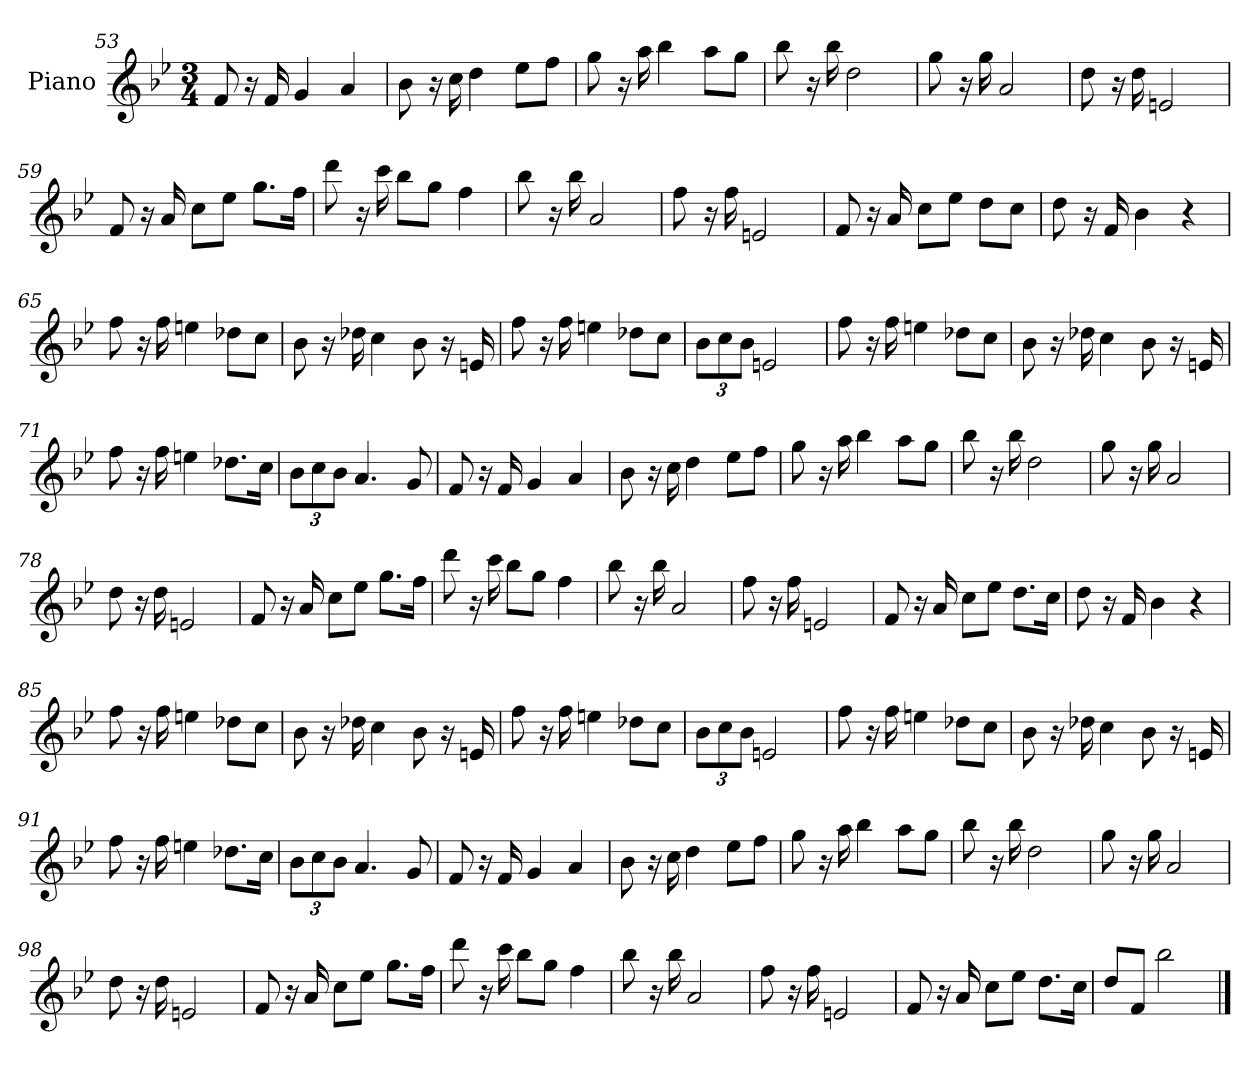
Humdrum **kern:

**kern
*part1
*staff1
*I"Piano
*I'Pno
*clefG2
*k[b-e-]
*B-:
*M3/4
=53
8f
16r
16f
4g
4a
=54
8b-
16r
16cc
4dd
8ee-\L
8ff\J
=55
8gg
16r
16aa
4bb-
8aa\L
8gg\J
=56
8bb-
16r
16bb-
2dd
=57
8gg
16r
16gg
2a
=58
8dd
16r
16dd
2en
=59
8f
16r
16a
8cc\L
8ee-\J
8.gg\L
16ff\Jk
=60
8ddd
16r
16ccc
8bb-\L
8gg\J
4ff
=61
8bb-
16r
16bb-
2a
=62
8ff
16r
16ff
2en
=63
8f
16r
16a
8cc\L
8ee-\J
8dd\L
8cc\J
=64
8dd
16r
16f
4b-
4r
=65
8ff
16r
16ff
4een
8dd-X\L
8cc\J
=66
8b-
16r
16dd-X
4cc
8b-
16r
16en
=67
8ff
16r
16ff
4een
8dd-X\L
8cc\J
=68
12b-\L
12cc\
12b-\J
2en
=69
8ff
16r
16ff
4een
8dd-X\L
8cc\J
=70
8b-
16r
16dd-X
4cc
8b-
16r
16en
=71
8ff
16r
16ff
4een
8.dd-X\L
16cc\Jk
=72
12b-\L
12cc\
12b-\J
4.a
8g
=73
8f
16r
16f
4g
4a
=74
8b-
16r
16cc
4dd
8ee-\L
8ff\J
=75
8gg
16r
16aa
4bb-
8aa\L
8gg\J
=76
8bb-
16r
16bb-
2dd
=77
8gg
16r
16gg
2a
=78
8dd
16r
16dd
2en
=79
8f
16r
16a
8cc\L
8ee-\J
8.gg\L
16ff\Jk
=80
8ddd
16r
16ccc
8bb-\L
8gg\J
4ff
=81
8bb-
16r
16bb-
2a
=82
8ff
16r
16ff
2en
=83
8f
16r
16a
8cc\L
8ee-\J
8.dd\L
16cc\Jk
=84
8dd
16r
16f
4b-
4r
=85
8ff
16r
16ff
4een
8dd-X\L
8cc\J
=86
8b-
16r
16dd-X
4cc
8b-
16r
16en
=87
8ff
16r
16ff
4een
8dd-X\L
8cc\J
=88
12b-\L
12cc\
12b-\J
2en
=89
8ff
16r
16ff
4een
8dd-X\L
8cc\J
=90
8b-
16r
16dd-X
4cc
8b-
16r
16en
=91
8ff
16r
16ff
4een
8.dd-X\L
16cc\Jk
=92
12b-\L
12cc\
12b-\J
4.a
8g
=93
8f
16r
16f
4g
4a
=94
8b-
16r
16cc
4dd
8ee-\L
8ff\J
=95
8gg
16r
16aa
4bb-
8aa\L
8gg\J
=96
8bb-
16r
16bb-
2dd
=97
8gg
16r
16gg
2a
=98
8dd
16r
16dd
2en
=99
8f
16r
16a
8cc\L
8ee-\J
8.gg\L
16ff\Jk
=100
8ddd
16r
16ccc
8bb-\L
8gg\J
4ff
=101
8bb-
16r
16bb-
2a
=102
8ff
16r
16ff
2en
=103
8f
16r
16a
8cc\L
8ee-\J
8.dd\L
16cc\Jk
=104
8dd/L
8f/J
2bb-
==
*-
